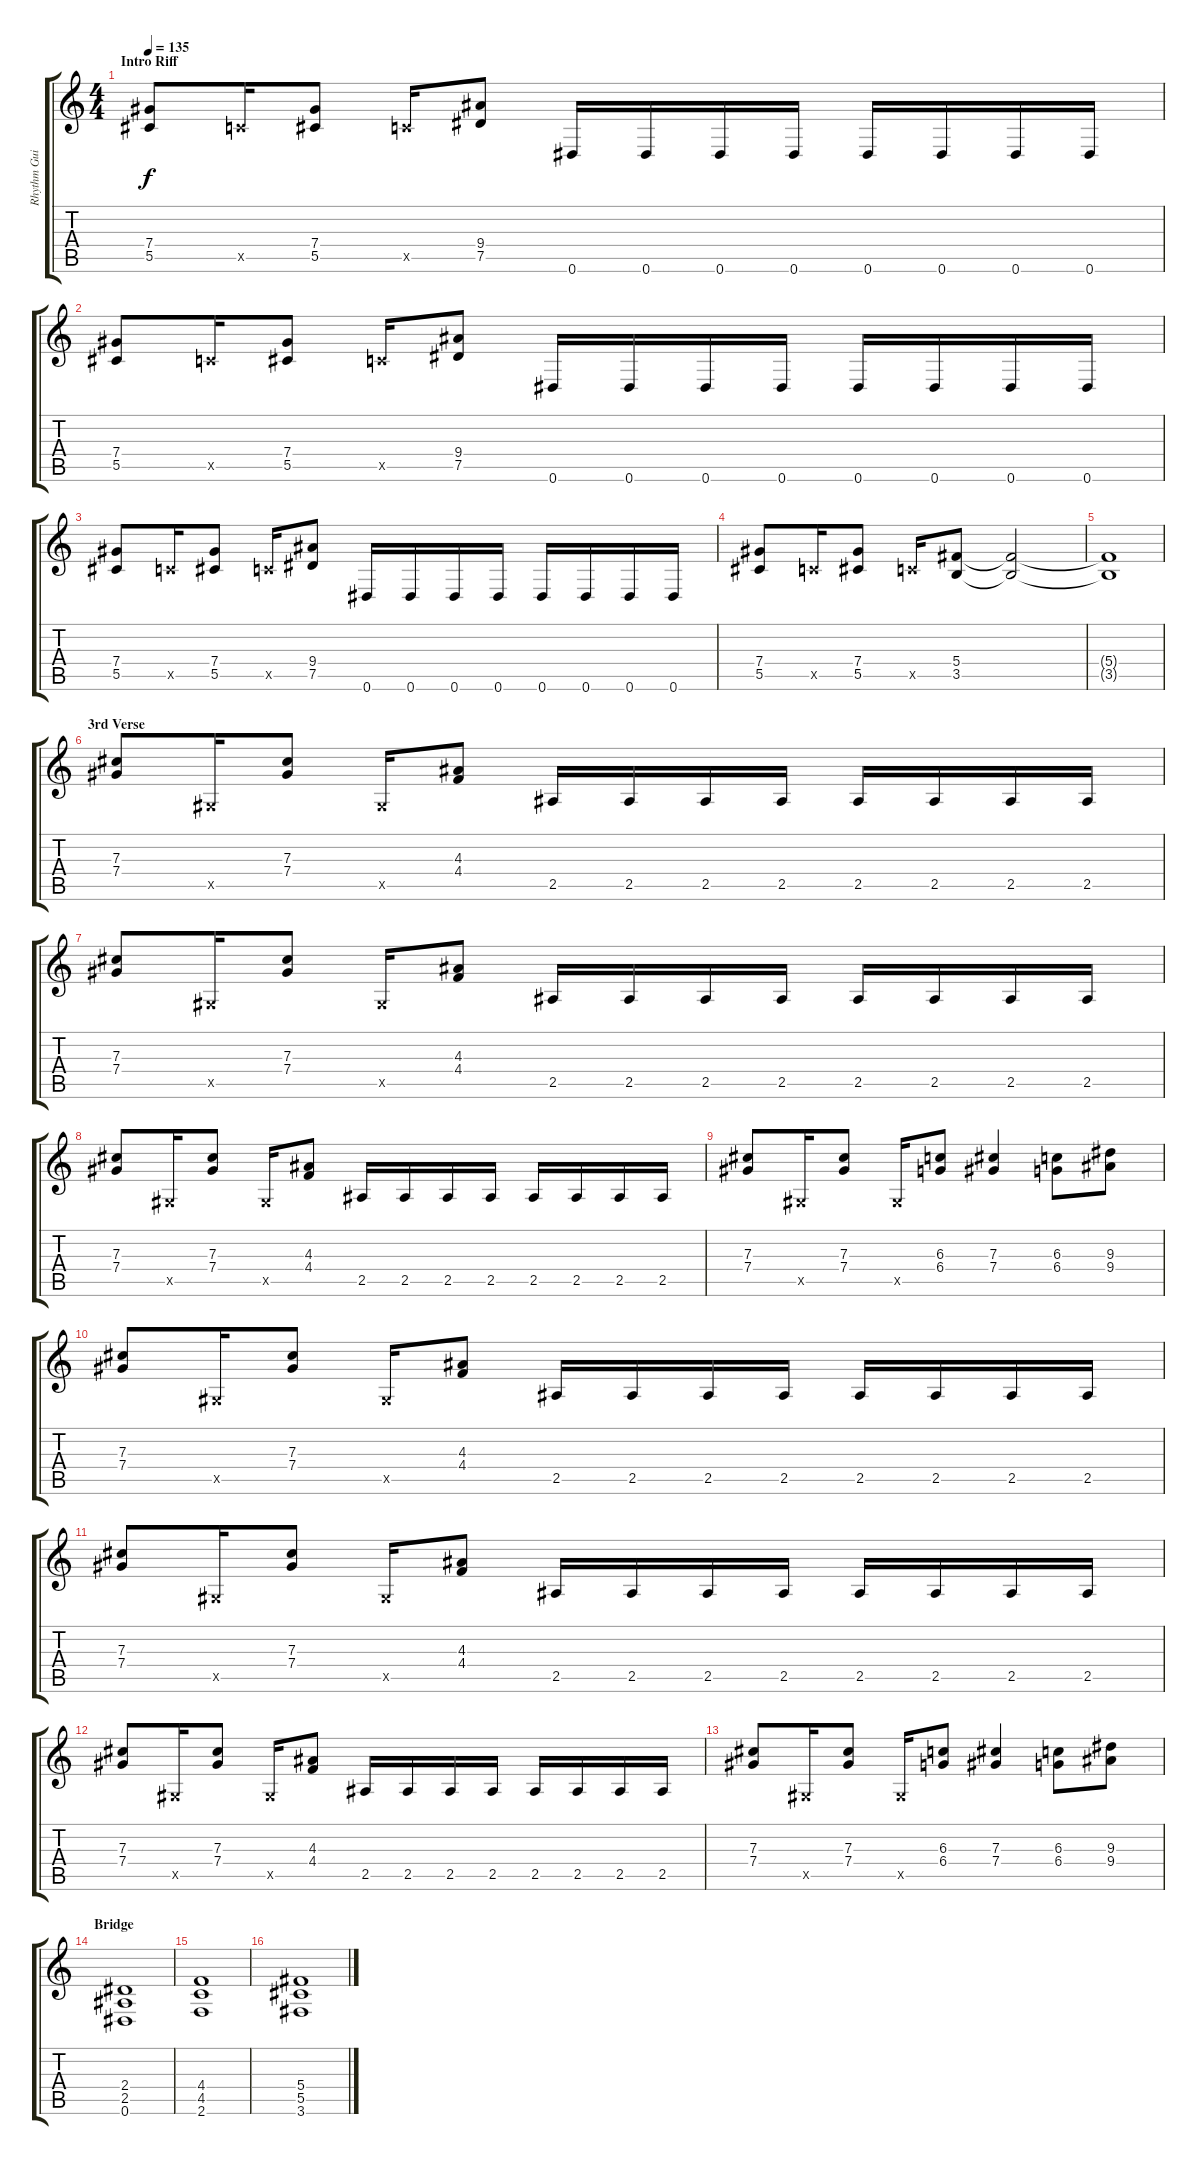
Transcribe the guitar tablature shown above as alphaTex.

\track ("Rhythm Guitar" "Rhythm Gui") {instrument distortionguitar}
\staff {score tabs}
\tuning (Eb4 Bb3 Gb3 Db3 Ab2 Eb2) {hide}
\ts (4 4)
\section ("" "Intro Riff")
\tempo 135
\clef g2
\ks c
(7.4 5.5).8{dy f} 4.5{x}.16 (7.4 5.5).8 4.5{x}.16 (9.4 7.5).8 0.6.16 0.6.16 0.6.16 0.6.16 0.6.16 0.6.16 0.6.16 0.6.16 |
(7.4 5.5).8 4.5{x}.16 (7.4 5.5).8 4.5{x}.16 (9.4 7.5).8 0.6.16 0.6.16 0.6.16 0.6.16 0.6.16 0.6.16 0.6.16 0.6.16 |
(7.4 5.5).8 4.5{x}.16 (7.4 5.5).8 4.5{x}.16 (9.4 7.5).8 0.6.16 0.6.16 0.6.16 0.6.16 0.6.16 0.6.16 0.6.16 0.6.16 |
(7.4 5.5).8 4.5{x}.16 (7.4 5.5).8 4.5{x}.16 (5.4 3.5).8 (5.4{t} 3.5{t}).2 |
(5.4{t} 3.5{t}).1 |
\section ("" "3rd Verse")
(7.3 7.4).8 0.5{x}.16 (7.3 7.4).8 0.5{x}.16 (4.3 4.4).8 2.5.16 2.5.16 2.5.16 2.5.16 2.5.16 2.5.16 2.5.16 2.5.16 |
(7.3 7.4).8 0.5{x}.16 (7.3 7.4).8 0.5{x}.16 (4.3 4.4).8 2.5.16 2.5.16 2.5.16 2.5.16 2.5.16 2.5.16 2.5.16 2.5.16 |
(7.3 7.4).8 0.5{x}.16 (7.3 7.4).8 0.5{x}.16 (4.3 4.4).8 2.5.16 2.5.16 2.5.16 2.5.16 2.5.16 2.5.16 2.5.16 2.5.16 |
(7.3 7.4).8 0.5{x}.16 (7.3 7.4).8 0.5{x}.16 (6.3 6.4).8 (7.3 7.4).4 (6.3 6.4).8 (9.3 9.4).8 |
(7.3 7.4).8 0.5{x}.16 (7.3 7.4).8 0.5{x}.16 (4.3 4.4).8 2.5.16 2.5.16 2.5.16 2.5.16 2.5.16 2.5.16 2.5.16 2.5.16 |
(7.3 7.4).8 0.5{x}.16 (7.3 7.4).8 0.5{x}.16 (4.3 4.4).8 2.5.16 2.5.16 2.5.16 2.5.16 2.5.16 2.5.16 2.5.16 2.5.16 |
(7.3 7.4).8 0.5{x}.16 (7.3 7.4).8 0.5{x}.16 (4.3 4.4).8 2.5.16 2.5.16 2.5.16 2.5.16 2.5.16 2.5.16 2.5.16 2.5.16 |
(7.3 7.4).8 0.5{x}.16 (7.3 7.4).8 0.5{x}.16 (6.3 6.4).8 (7.3 7.4).4 (6.3 6.4).8 (9.3 9.4).8 |
\section ("" "Bridge")
(2.4 2.5 0.6).1 |
(4.4 4.5 2.6).1 |
(5.4 5.5 3.6).1
